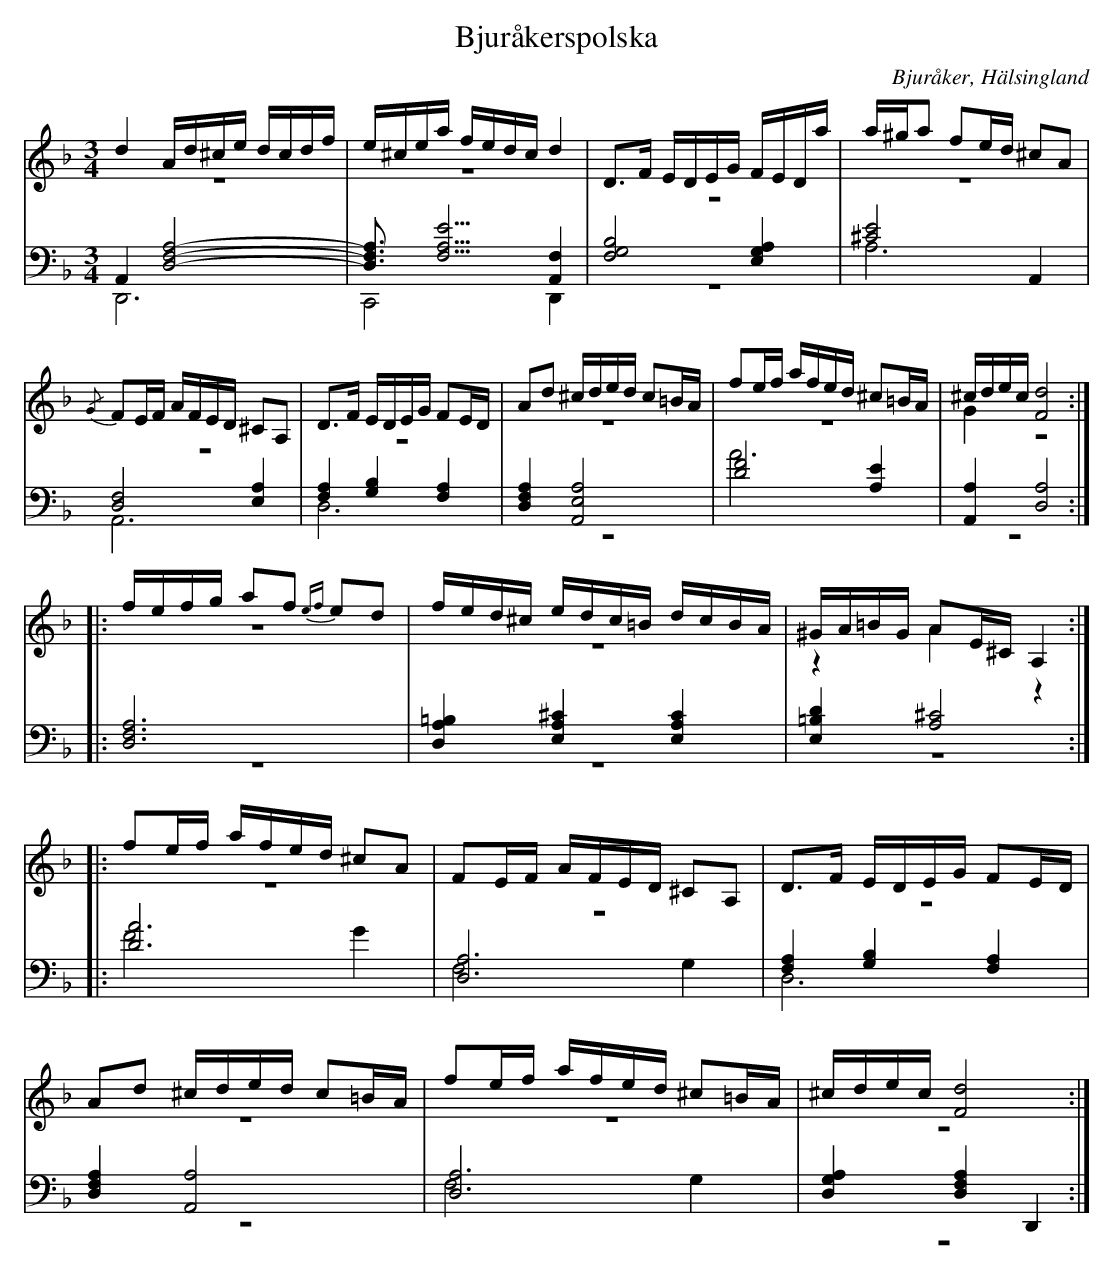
X:1
T: Bjuråkerspolska
O: Bjuråker, Hälsingland
M: 3/4
L: 1/16
K: Dm
V:1
V:2 merge
V:3
V:4 merge
V:1
d4 Ad^ce dcdf |e^cea fedc d4|D2>F2 EDEG FEDa|a^ga2 f2ed ^c2A2|
{/G}F2EF AFED ^C2A,2|D2>F2 EDEG F2ED|A2d2 ^cded c2=BA|f2ef afed ^c2=BA|^cdec [F8d8]:|
|:fefg a2f2 {ef}e2d2 |fed^c edc=B dcBA|^GA=BG A2E^C A,4:|
|:f2ef afed ^c2A2|F2EF AFED ^C2A,2|D2>F2 EDEG F2ED|
A2d2 ^cded c2=BA|f2ef afed ^c2=BA|^cdec [F8d8]:|
V:2
z12|z12|z12|z12|
z12|z12|z12|z12|G4 z8:|
|:z12|z12|z4 A4 z4:|
|:z12|z12|z12|
z12|z12|z12:|
V:3 clef=bass
A,,4 [D,8F,8A,8]-|[D,3F,3A,3] [F,5A,5E5] [F,4A,,4]|[B,8F,8G,8] [E,4G,4A,4]|[^C8E8] A,,4|
[D,8F,8] [E,4A,4]|[F,4A,4] [G,4B,4] [F,4A,4]|[D,4F,4A,4] [A,,8E,8A,8]|[D8F8] [A,4E4]|[A,,4A,4] [D,8A,8]:|
|:[D,12F,12A,12]|[D,4A,4=B,4] [E,4A,4^C4] [E,4A,4C4]|[E,4=B,4D4] [A,8^C8]:|
|:[D12A12]|[D,12A,12]|[F,4A,4] [G,4B,4] [F,4A,4]|
[D,4F,4A,4] [A,,8A,8]|[D,12A,12]|[D,4G,4A,4] [D,4F,4A,4] D,,4:|
V:4 clef=bass
D,,12|C,,8 D,,4|z12|A,12|
A,,12|D,12|z12|A12|z12:|
|:z12|z12|z12:|
|:F8 G4|F,8 G,4|D,12|
z12|F,8 G,4|z12:|
